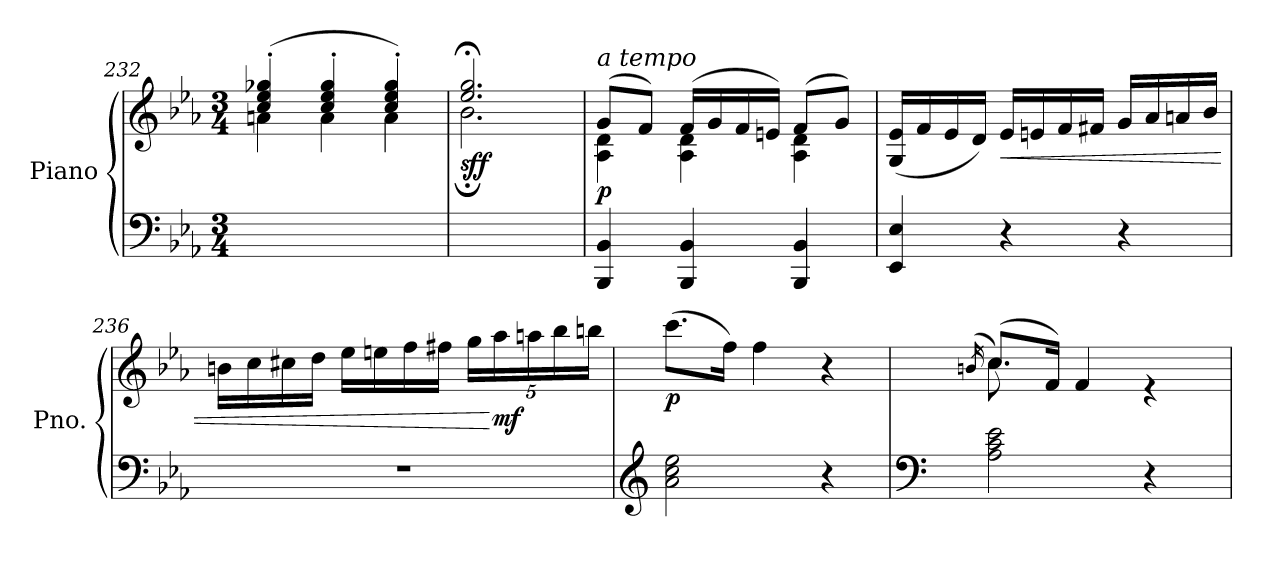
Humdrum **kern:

**kern	**kern	**dynam
*part1	*part1	*part1
*staff2	*staff1	*staff1/2
*I"Piano	*	*
*I'Pno.	*	*
*clefF4	*clefG2	*
*k[b-e-a-]	*k[b-e-a-]	*
*M3/4	*M3/4	*
*MM108	*MM108	*
=232	=232	=232
*	*^	*
2.ryy	(>4cc/' 4ee-/' 4gg-X/'	4an\	.
.	4cc/' 4ee-/' 4gg-/'	4a\	.
*	*MM100	*	*
.	4cc/' 4ee-/' 4gg-/')	4a\	.
=233	=233	=233	=233
*	*MM80	*	*
!	!	!	!LO:DY:b
!	!	!	!LO:DY:n=1:b
2.ryy	2.ee-/;< 2.gg/;<	2.b-;\	sf f
=234	=234	=234	=234
*	*MM145	*	*
!	!LO:TX:a:i:t=a tempo	!	!
!	!	!	!LO:DY:b
4BBB-/ 4BB-/	(>8g/L	4A-\ 4d\	p
.	8f/J)	.	.
4BBB-/ 4BB-/	(>16f/LL	4A-\ 4d\	.
.	16g/	.	.
.	16f/	.	.
.	16en/JJ)	.	.
4BBB-/ 4BB-/	(>8f/L	4A-\ 4d\	.
.	8g/J)	.	.
*	*v	*v	*
!!LO:LB:g=z
=235	=235	=235
4EE-/ 4E-/	(>16G/ 16e-/LL	.
.	16f/	.
.	16e-/	.
.	16d/JJ)	.
!	!	!LO:HP:b
4r	16e-/LL	<
.	16en/	.
.	16f/	.
.	16f#X/JJ	.
4r	16g/LL	.
.	16a-/	.
.	16an/	.
.	16b-/JJ	.
!!LO:LB:g=z
=236	=236	=236
2.r	16bn\LL	.
.	16cc\	.
.	16cc#X\	.
.	16dd\JJ	.
.	16ee-\LL	.
.	16een\	.
.	16ff\	.
.	16ff#X\JJ	.
*	*Xbrackettup	*
.	20gg\LL	.
!	!	!LO:DY:n=1:b
.	20aa-\	[ mf
.	20aan\	.
.	20bb-\	.
.	20bbn\JJ	.
=237	=237	=237
*clefG2	*	*
!	!	!LO:DY:b
2a-\ 2cc\ 2ee-\	(>8.ccc\L	p
.	16ff\Jk)	.
.	4ff\	.
4r	4r	.
=238	=238	=238
*clefF4	*	*
*	*^	*
.	(<16qbn/	qbyy	.
2A-\ 2c\ 2e-\	(>8.cc/L)	8.cc\	.
.	16f/Jk)	2ryy	.
.	4f/	.	.
4r	4re	.	.
.	.	16ryy	.
*	*v	*v	*
=	=	=
*-	*-	*-
